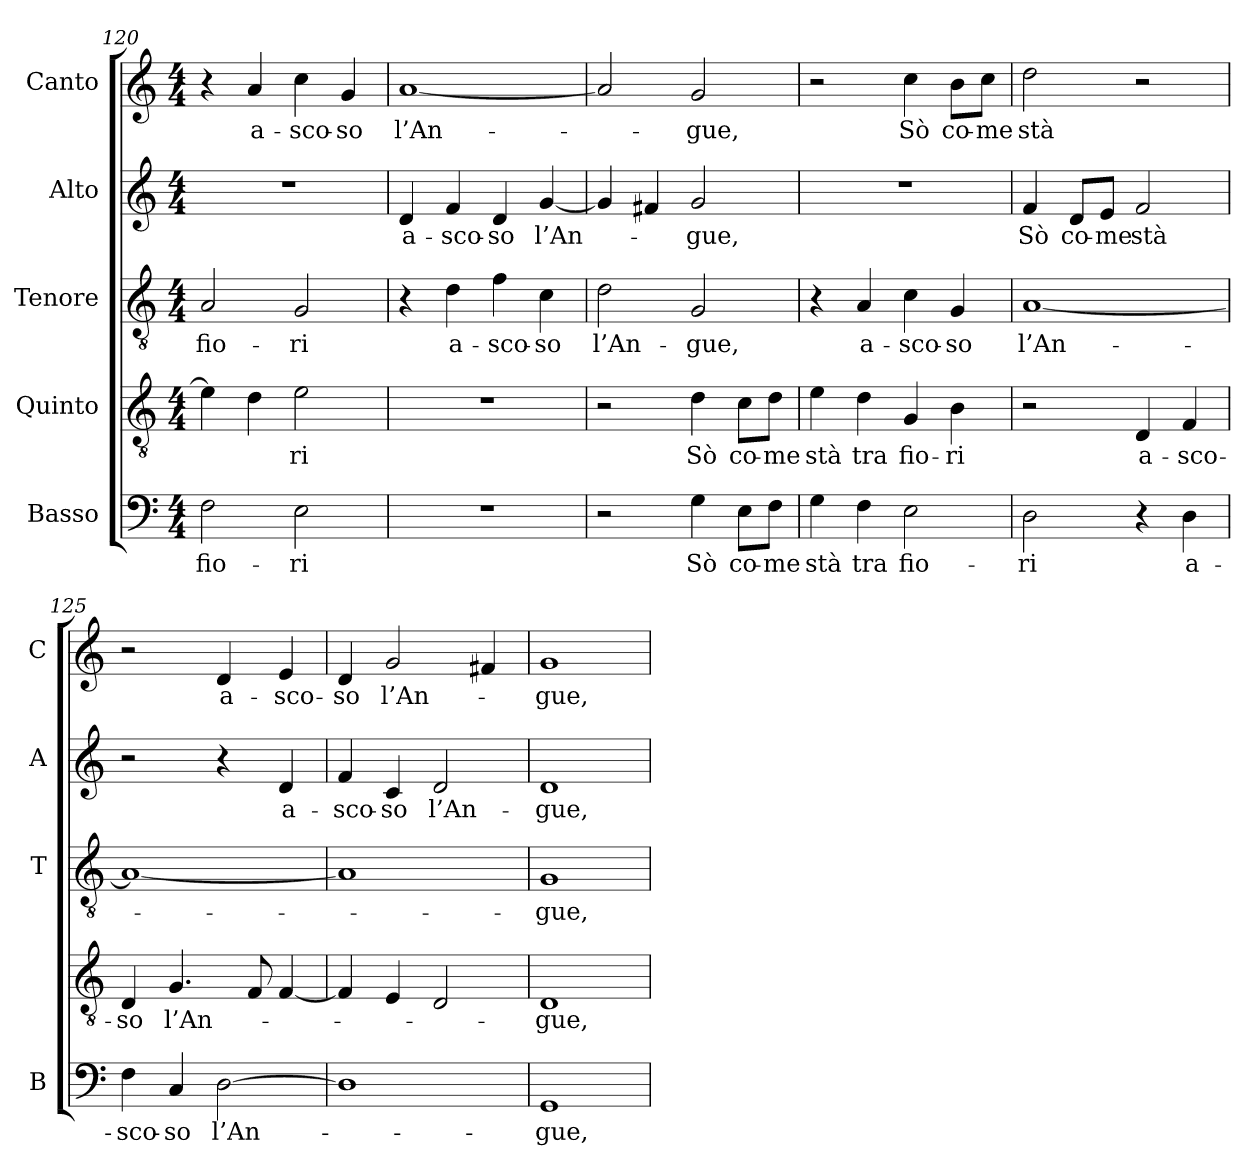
**kern	**text	**kern	**text	**kern	**text	**kern	**text	**kern	**text
*part5	*part5	*part4	*part4	*part3	*part3	*part2	*part2	*part1	*part1
*staff5	*staff5	*staff4	*staff4	*staff3	*staff3	*staff2	*staff2	*staff1	*staff1
*I"Basso	*	*I"Quinto	*	*I"Tenore	*	*I"Alto	*	*I"Canto	*
*I'B	*	*	*	*I'T	*	*I'A	*	*I'C	*
*clefF4	*	*clefGv2	*	*clefGv2	*	*clefG2	*	*clefG2	*
*k[]	*	*k[]	*	*k[]	*	*k[]	*	*k[]	*
*C:	*	*C:	*	*C:	*	*C:	*	*C:	*
*M4/4	*	*M4/4	*	*M4/4	*	*M4/4	*	*M4/4	*
=120	=120	=120	=120	=120	=120	=120	=120	=120	=120
!	!LO:LY:b	!	!	!	!	!	!	!	!
!	!	!	!	!	!LO:LY:b	!	!	!	!
2F\	fio-	4e\]	.	2A/	fio-	1r	.	4r	.
!	!	!	!	!	!	!	!	!	!LO:LY:b
.	.	4d\	.	.	.	.	.	4a/	a-
!	!LO:LY:b	!	!	!	!	!	!	!	!
!	!	!	!LO:LY:b	!	!	!	!	!	!
!	!	!	!	!	!LO:LY:b	!	!	!	!
!	!	!	!	!	!	!	!	!	!LO:LY:b
2E\	-ri	2e\	-ri	2G/	-ri	.	.	4cc\	-sco-
!	!	!	!	!	!	!	!	!	!LO:LY:b
.	.	.	.	.	.	.	.	4g/	-so
!!LO:PB:g=z
=121	=121	=121	=121	=121	=121	=121	=121	=121	=121
!	!	!	!	!	!	!	!LO:LY:b	!	!
!	!	!	!	!	!	!	!	!	!LO:LY:b
1r	.	1r	.	4r	.	4d/	a-	[1a	l’An-
!	!	!	!	!	!LO:LY:b	!	!	!	!
!	!	!	!	!	!	!	!LO:LY:b	!	!
.	.	.	.	4d\	a-	4f/	-sco-	.	.
!	!	!	!	!	!LO:LY:b	!	!	!	!
!	!	!	!	!	!	!	!LO:LY:b	!	!
.	.	.	.	4f\	-sco-	4d/	-so	.	.
!	!	!	!	!	!LO:LY:b	!	!	!	!
!	!	!	!	!	!	!	!LO:LY:b	!	!
.	.	.	.	4c\	-so	[4g/	l’An-	.	.
=122	=122	=122	=122	=122	=122	=122	=122	=122	=122
!	!	!	!	!	!LO:LY:b	!	!	!	!
2r	.	2r	.	2d\	l’An-	4g/]	.	2a/]	.
.	.	.	.	.	.	4f#X/	.	.	.
!	!LO:LY:b	!	!	!	!	!	!	!	!
!	!	!	!LO:LY:b	!	!	!	!	!	!
!	!	!	!	!	!LO:LY:b	!	!	!	!
!	!	!	!	!	!	!	!LO:LY:b	!	!
!	!	!	!	!	!	!	!	!	!LO:LY:b
4G\	Sò	4d\	Sò	2G/	-gue,	2g/	-gue,	2g/	-gue,
!	!LO:LY:b	!	!	!	!	!	!	!	!
!	!	!	!LO:LY:b	!	!	!	!	!	!
8E\L	co-	8c\L	co-	.	.	.	.	.	.
!	!LO:LY:b	!	!	!	!	!	!	!	!
!	!	!	!LO:LY:b	!	!	!	!	!	!
8F\J	-me	8d\J	-me	.	.	.	.	.	.
=123	=123	=123	=123	=123	=123	=123	=123	=123	=123
!	!LO:LY:b	!	!	!	!	!	!	!	!
!	!	!	!LO:LY:b	!	!	!	!	!	!
4G\	stà	4e\	stà	4r	.	1r	.	2r	.
!	!LO:LY:b	!	!	!	!	!	!	!	!
!	!	!	!LO:LY:b	!	!	!	!	!	!
!	!	!	!	!	!LO:LY:b	!	!	!	!
4F\	tra	4d\	tra	4A/	a-	.	.	.	.
!	!LO:LY:b	!	!	!	!	!	!	!	!
!	!	!	!LO:LY:b	!	!	!	!	!	!
!	!	!	!	!	!LO:LY:b	!	!	!	!
!	!	!	!	!	!	!	!	!	!LO:LY:b
2E\	fio-	4G/	fio-	4c\	-sco-	.	.	4cc\	Sò
!	!	!	!LO:LY:b	!	!	!	!	!	!
!	!	!	!	!	!LO:LY:b	!	!	!	!
!	!	!	!	!	!	!	!	!	!LO:LY:b
.	.	4B\	-ri	4G/	-so	.	.	8b\L	co-
!	!	!	!	!	!	!	!	!	!LO:LY:b
.	.	.	.	.	.	.	.	8cc\J	-me
=124	=124	=124	=124	=124	=124	=124	=124	=124	=124
!	!LO:LY:b	!	!	!	!	!	!	!	!
!	!	!	!	!	!LO:LY:b	!	!	!	!
!	!	!	!	!	!	!	!LO:LY:b	!	!
!	!	!	!	!	!	!	!	!	!LO:LY:b
2D\	-ri	2r	.	[1A	l’An-	4f/	Sò	2dd\	stà
!	!	!	!	!	!	!	!LO:LY:b	!	!
.	.	.	.	.	.	8d/L	co-	.	.
!	!	!	!	!	!	!	!LO:LY:b	!	!
.	.	.	.	.	.	8e/J	-me	.	.
!	!	!	!LO:LY:b	!	!	!	!	!	!
!	!	!	!	!	!	!	!LO:LY:b	!	!
4r	.	4D/	a-	.	.	2f/	stà	2r	.
!	!LO:LY:b	!	!	!	!	!	!	!	!
!	!	!	!LO:LY:b	!	!	!	!	!	!
4D\	a-	4F/	-sco-	.	.	.	.	.	.
=125	=125	=125	=125	=125	=125	=125	=125	=125	=125
!	!LO:LY:b	!	!	!	!	!	!	!	!
!	!	!	!LO:LY:b	!	!	!	!	!	!
4F\	-sco-	4D/	-so	1A_	.	2r	.	2r	.
!	!LO:LY:b	!	!	!	!	!	!	!	!
!	!	!	!LO:LY:b	!	!	!	!	!	!
4C/	-so	4.G/	l’An-	.	.	.	.	.	.
!	!LO:LY:b	!	!	!	!	!	!	!	!
!	!	!	!	!	!	!	!	!	!LO:LY:b
[2D\	l’An-	.	.	.	.	4r	.	4d/	a-
.	.	8F/	.	.	.	.	.	.	.
!	!	!	!	!	!	!	!LO:LY:b	!	!
!	!	!	!	!	!	!	!	!	!LO:LY:b
.	.	[4F/	.	.	.	4d/	a-	4e/	-sco-
=126	=126	=126	=126	=126	=126	=126	=126	=126	=126
!	!	!	!	!	!	!	!LO:LY:b	!	!
!	!	!	!	!	!	!	!	!	!LO:LY:b
1D]	.	4F/]	.	1A]	.	4f/	-sco-	4d/	-so
!	!	!	!	!	!	!	!LO:LY:b	!	!
!	!	!	!	!	!	!	!	!	!LO:LY:b
.	.	4E/	.	.	.	4c/	-so	2g/	l’An-
!	!	!	!	!	!	!	!LO:LY:b	!	!
.	.	2D/	.	.	.	2d/	l’An-	.	.
.	.	.	.	.	.	.	.	4f#X/	.
=127	=127	=127	=127	=127	=127	=127	=127	=127	=127
!	!LO:LY:b	!	!	!	!	!	!	!	!
!	!	!	!LO:LY:b	!	!	!	!	!	!
!	!	!	!	!	!LO:LY:b	!	!	!	!
!	!	!	!	!	!	!	!LO:LY:b	!	!
!	!	!	!	!	!	!	!	!	!LO:LY:b
1GG	-gue,	1D	-gue,	1G	-gue,	1d	-gue,	1g	-gue,
=	=	=	=	=	=	=	=	=	=
*-	*-	*-	*-	*-	*-	*-	*-	*-	*-
